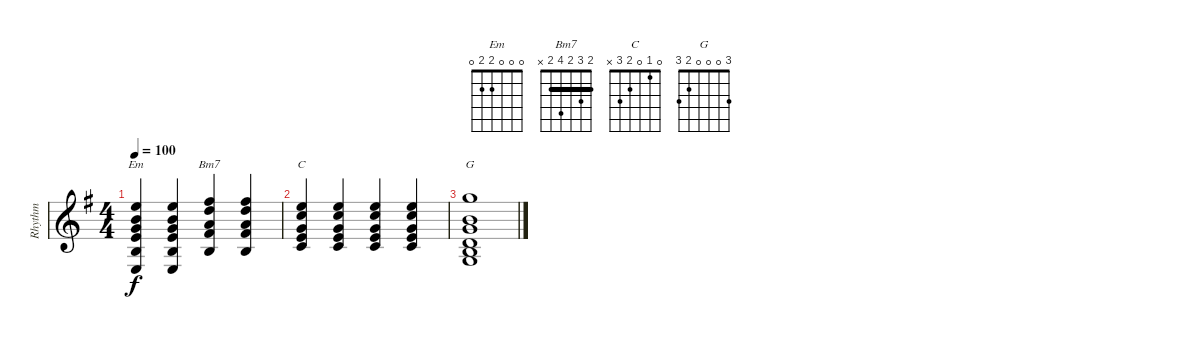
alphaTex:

\track ("Rhythm" "Rhythm") {instrument acousticguitarsteel}
\staff {score}
\tuning (E4 B3 G3 D3 A2 E2) {hide}
\chord ("Em" 0 0 0 2 2 0)
\chord ("Bm7" 2 3 2 4 2 x) {barre 2}
\chord ("C" 0 1 0 2 3 x)
\chord ("G" 3 0 0 0 2 3)
\ts (4 4)
\tempo 100
\clef g2
\ks g
(0.1 0.2 0.3 2.4 2.5 0.6).4{ch "Em" dy f} (0.1 0.2 0.3 2.4 2.5 0.6).4 (2.1 3.2 2.3 4.4 2.5).4{ch "Bm7"} (2.1 3.2 2.3 4.4 2.5).4 |
(0.1 1.2 0.3 2.4 3.5).4{ch "C"} (0.1 1.2 0.3 2.4 3.5).4 (0.1 1.2 0.3 2.4 3.5).4 (0.1 1.2 0.3 2.4 3.5).4 |
(3.1 0.2 0.3 0.4 2.5 3.6).1{ch "G"}
